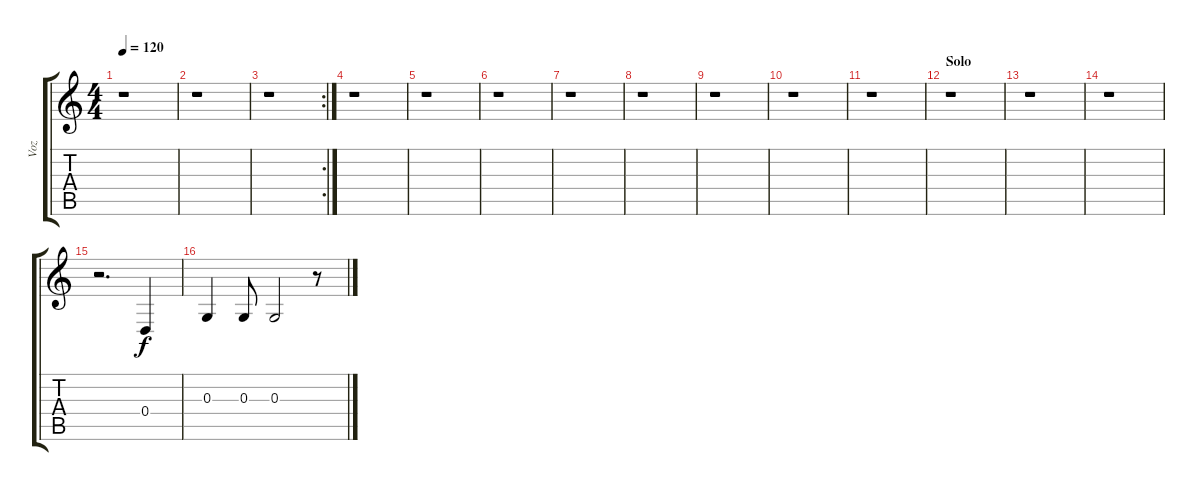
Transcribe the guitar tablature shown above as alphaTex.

\track ("Voz" "Voz") {instrument lead2sawtooth}
\staff {score tabs}
\tuning (E4 B3 G3 D3 A2 E2) {hide}
\ts (4 4)
\tempo 120
\clef g2
\ks c
r.1{dy f} |
r.1 |
\rc 2
r.1 |
r.1 |
r.1 |
r.1 |
r.1 |
r.1 |
r.1 |
r.1 |
r.1 |
\section ("" "Solo")
r.1 |
r.1 |
r.1 |
r.2{d} 0.4.4 |
0.3.4 0.3.8 0.3.2 r.8
